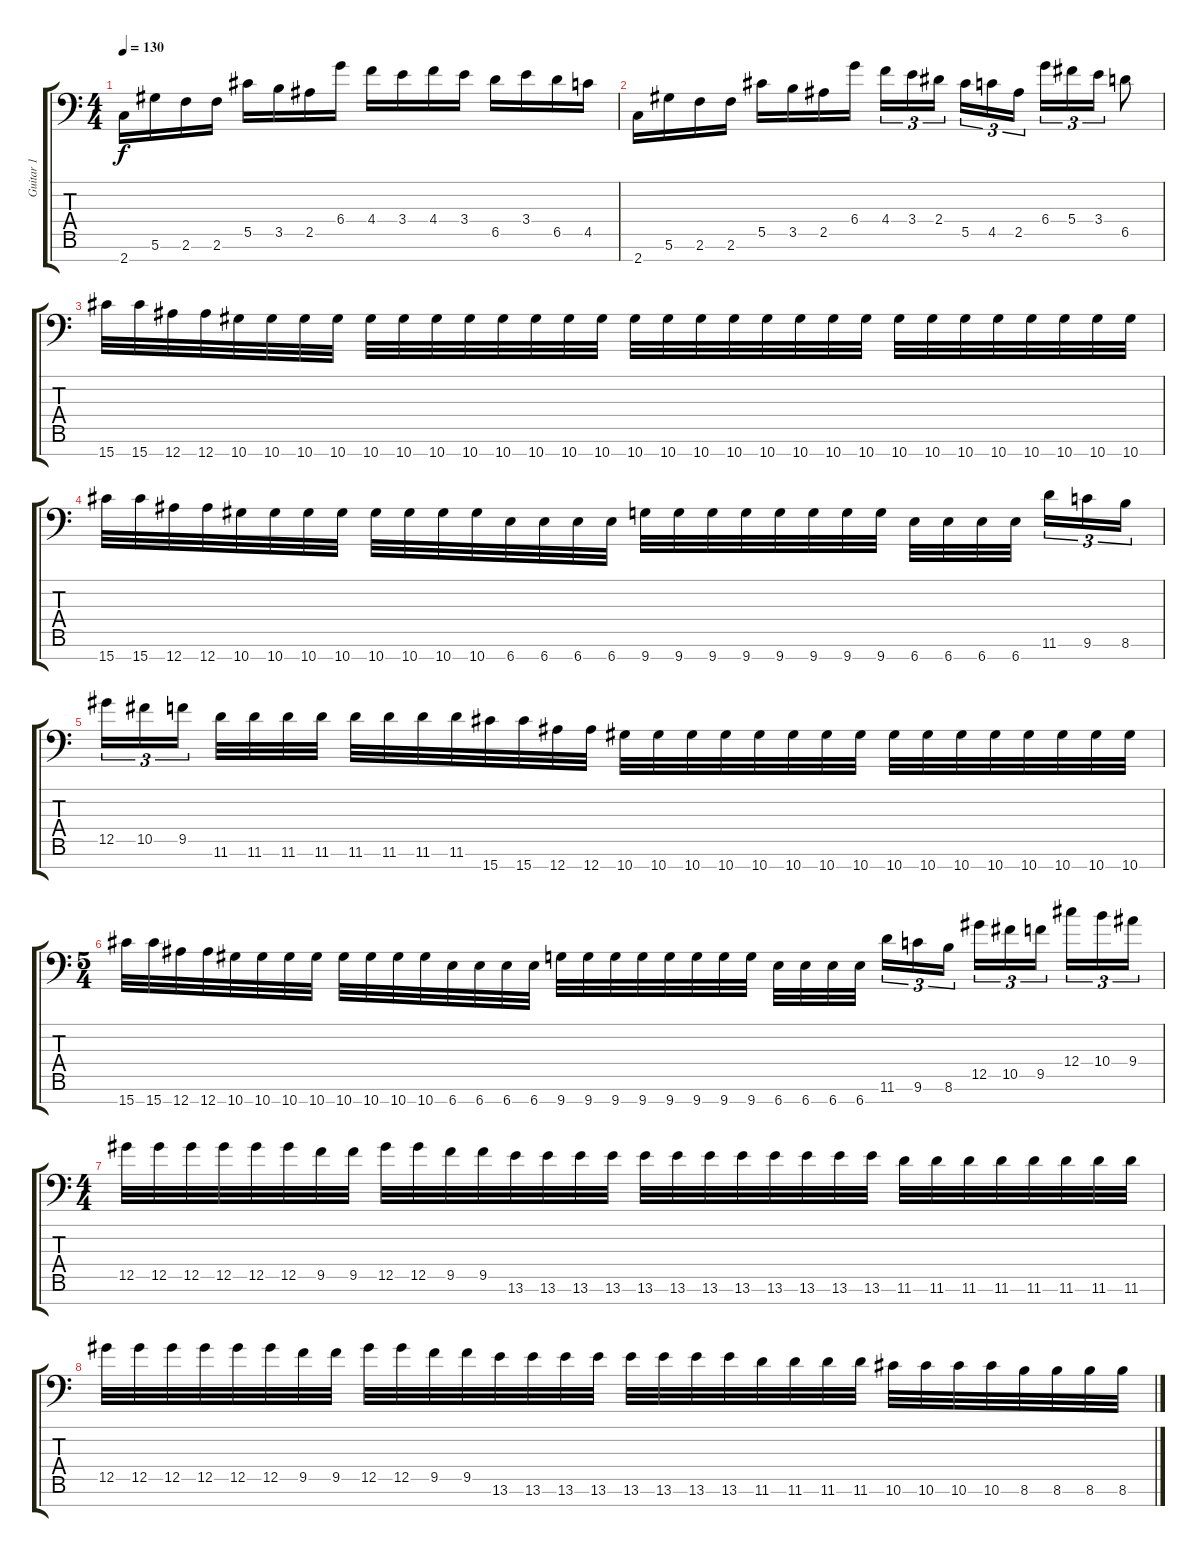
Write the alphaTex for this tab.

\track ("Guitar 1" "Guitar 1") {instrument distortionguitar}
\staff {score tabs}
\tuning (Eb4 Bb3 Gb3 Db3 Ab2 Eb2 Bb1) {hide}
\ts (4 4)
\tempo 130
\clef f4
\ks c
2.7.16{dy f} 5.6.16 2.6.16 2.6.16 5.5.16 3.5.16 2.5.16 6.4.16 4.4.16 3.4.16 4.4.16 3.4.16 6.5.16 3.4.16 6.5.16 4.5.16 |
2.7.16 5.6.16 2.6.16 2.6.16 5.5.16 3.5.16 2.5.16 6.4.16 4.4.16{tu (3 2)} 3.4.16{tu (3 2)} 2.4.16{tu (3 2) beam splitsecondary} 5.5.16{tu (3 2)} 4.5.16{tu (3 2)} 2.5.16{tu (3 2)} 6.4.16{tu (3 2)} 5.4.16{tu (3 2)} 3.4.16{tu (3 2)} 6.5.8 |
15.7.32 15.7.32 12.7.32 12.7.32 10.7.32 10.7.32 10.7.32 10.7.32 10.7.32 10.7.32 10.7.32 10.7.32 10.7.32 10.7.32 10.7.32 10.7.32 10.7.32 10.7.32 10.7.32 10.7.32 10.7.32 10.7.32 10.7.32 10.7.32 10.7.32 10.7.32 10.7.32 10.7.32 10.7.32 10.7.32 10.7.32 10.7.32 |
15.7.32 15.7.32 12.7.32 12.7.32 10.7.32 10.7.32 10.7.32 10.7.32 10.7.32 10.7.32 10.7.32 10.7.32 6.7.32 6.7.32 6.7.32 6.7.32 9.7.32 9.7.32 9.7.32 9.7.32 9.7.32 9.7.32 9.7.32 9.7.32 6.7.32 6.7.32 6.7.32 6.7.32{beam splitsecondary} 11.6.16{tu (3 2)} 9.6.16{tu (3 2)} 8.6.16{tu (3 2)} |
12.5.16{tu (3 2)} 10.5.16{tu (3 2)} 9.5.16{tu (3 2) beam splitsecondary} 11.6.32 11.6.32 11.6.32 11.6.32 11.6.32 11.6.32 11.6.32 11.6.32 15.7.32 15.7.32 12.7.32 12.7.32 10.7.32 10.7.32 10.7.32 10.7.32 10.7.32 10.7.32 10.7.32 10.7.32 10.7.32 10.7.32 10.7.32 10.7.32 10.7.32 10.7.32 10.7.32 10.7.32 |
\ts (5 4)
15.7.32 15.7.32 12.7.32 12.7.32 10.7.32 10.7.32 10.7.32 10.7.32 10.7.32 10.7.32 10.7.32 10.7.32 6.7.32 6.7.32 6.7.32 6.7.32 9.7.32 9.7.32 9.7.32 9.7.32 9.7.32 9.7.32 9.7.32 9.7.32 6.7.32 6.7.32 6.7.32 6.7.32{beam splitsecondary} 11.6.16{tu (3 2)} 9.6.16{tu (3 2)} 8.6.16{tu (3 2)} 12.5.16{tu (3 2)} 10.5.16{tu (3 2)} 9.5.16{tu (3 2) beam splitsecondary} 12.4.16{tu (3 2)} 10.4.16{tu (3 2)} 9.4.16{tu (3 2)} |
\ts (4 4)
12.5.32 12.5.32 12.5.32 12.5.32 12.5.32 12.5.32 9.5.32 9.5.32 12.5.32 12.5.32 9.5.32 9.5.32 13.6.32 13.6.32 13.6.32 13.6.32 13.6.32 13.6.32 13.6.32 13.6.32 13.6.32 13.6.32 13.6.32 13.6.32 11.6.32 11.6.32 11.6.32 11.6.32 11.6.32 11.6.32 11.6.32 11.6.32 |
12.5.32 12.5.32 12.5.32 12.5.32 12.5.32 12.5.32 9.5.32 9.5.32 12.5.32 12.5.32 9.5.32 9.5.32 13.6.32 13.6.32 13.6.32 13.6.32 13.6.32 13.6.32 13.6.32 13.6.32 11.6.32 11.6.32 11.6.32 11.6.32 10.6.32 10.6.32 10.6.32 10.6.32 8.6.32 8.6.32 8.6.32 8.6.32
